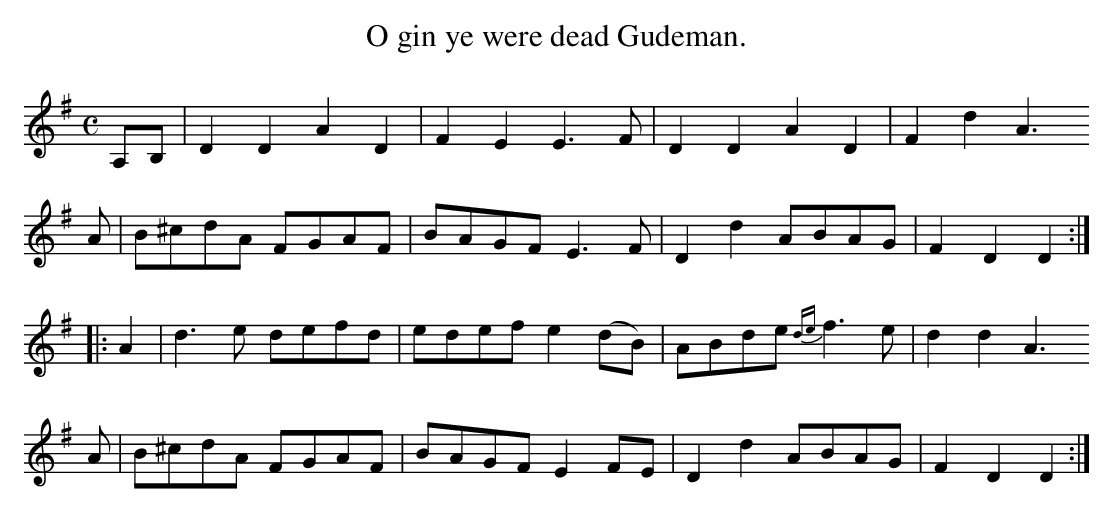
X:1
T:O gin ye were dead Gudeman.
M:C
L:1/8
K:DMix
A,B,|D2 D2 A2D2|F2E2 E3  F |D2D2     A2D2|F2d2 A3
A   |B^cdA FGAF|BAGF E3  F |D2d2     ABAG|F2D2 D2:|
|:A2  |d3  e defd|edef e2(dB)|ABde {de}f3 e|d2d2 A3
A   |B^cdA FGAF|BAGF E2 FE |D2d2     ABAG|F2D2 D2:|
